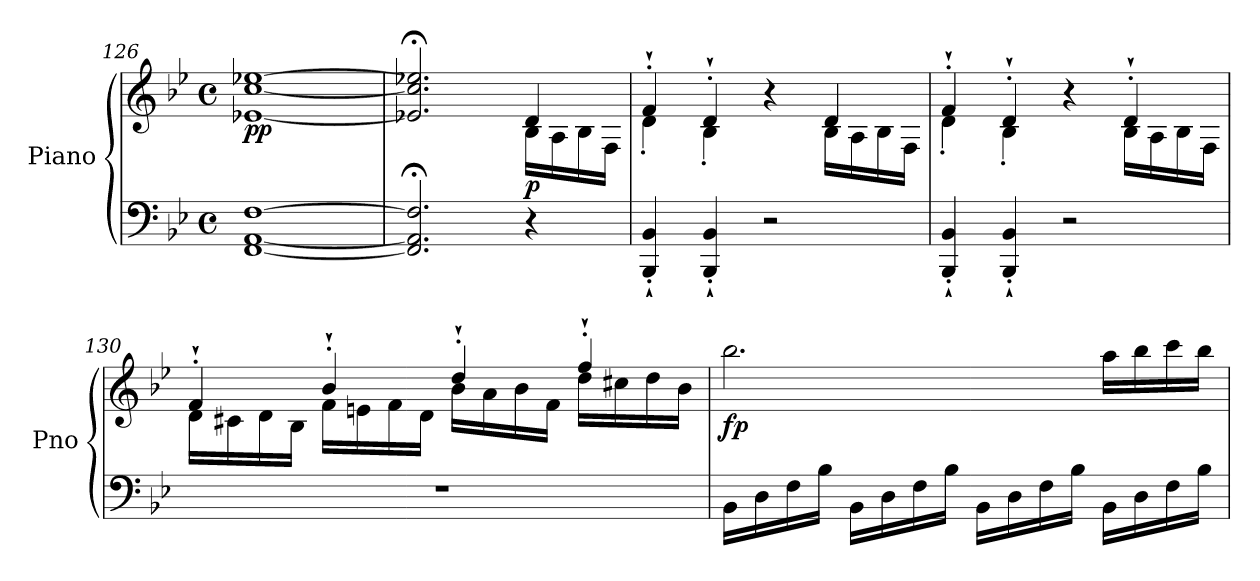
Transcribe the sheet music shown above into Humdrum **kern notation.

**kern	**kern	**dynam
*part1	*part1	*part1
*staff2	*staff1	*staff1/2
*I"Piano	*	*
*I'Pno	*	*
*clefF4	*clefG2	*
*k[b-e-]	*k[b-e-]	*
*M4/4	*M4/4	*
*met(c)	*met(c)	*
=126	=126	=126
!	!	!LO:DY:b
[1FF [1AA [1F	[1e-X [1cc [1ee-X	pp
=127	=127	=127
*	*^	*
2.FF/];< 2.AA/];< 2.F/];<	2.e-X/];< 2.cc/];< 2.ee-X/];<	2.ryy	.
!	!	!	!LO:DY:b
4r	4d/	16B-\LL	p
.	.	16A\	.
.	.	16B-\	.
.	.	16F\JJ	.
=128	=128	=128	=128
4BBB-/'` 4BB-/'`	4f'`/	4d'\	.
4BBB-/'` 4BB-/'`	4d'`/	4B-'\	.
2r	4r	4ryy	.
.	4d/	16B-\LL	.
.	.	16A\	.
.	.	16B-\	.
.	.	16F\JJ	.
=129	=129	=129	=129
4BBB-/'` 4BB-/'`	4f'`/	4d'\	.
4BBB-/'` 4BB-/'`	4d'`/	4B-'\	.
2r	4r	4ryy	.
!	!	!	!LO:DY:b
.	4d'`/	16B-\LL	other-dynamics
.	.	16A\	.
.	.	16B-\	.
.	.	16F\JJ	.
!!LO:LB:g=z	!!
=130	=130	=130	=130
1r	4f'`/	16d\LL	.
.	.	16c#X\	.
.	.	16d\	.
.	.	16B-\JJ	.
.	4b-'`/	16f\LL	.
.	.	16en\	.
.	.	16f\	.
.	.	16d\JJ	.
.	4dd'`/	16b-\LL	.
.	.	16a\	.
.	.	16b-\	.
.	.	16f\JJ	.
.	4ff'`/	16dd\LL	.
.	.	16cc#X\	.
.	.	16dd\	.
.	.	16b-\JJ	.
!!LO:LB:g=z
=131	=131	=131	=131
!	!	!	!LO:DY:b
*	*v	*v	*
16BB-\LL	2.bb-\	fp
16D\	.	.
16F\	.	.
16B-\JJ	.	.
16BB-\LL	.	.
16D\	.	.
16F\	.	.
16B-\JJ	.	.
16BB-\LL	.	.
16D\	.	.
16F\	.	.
16B-\JJ	.	.
16BB-\LL	16aa\LL	.
16D\	16bb-\	.
16F\	16ccc\	.
16B-\JJ	16bb-\JJ	.
=	=	=
*-	*-	*-
